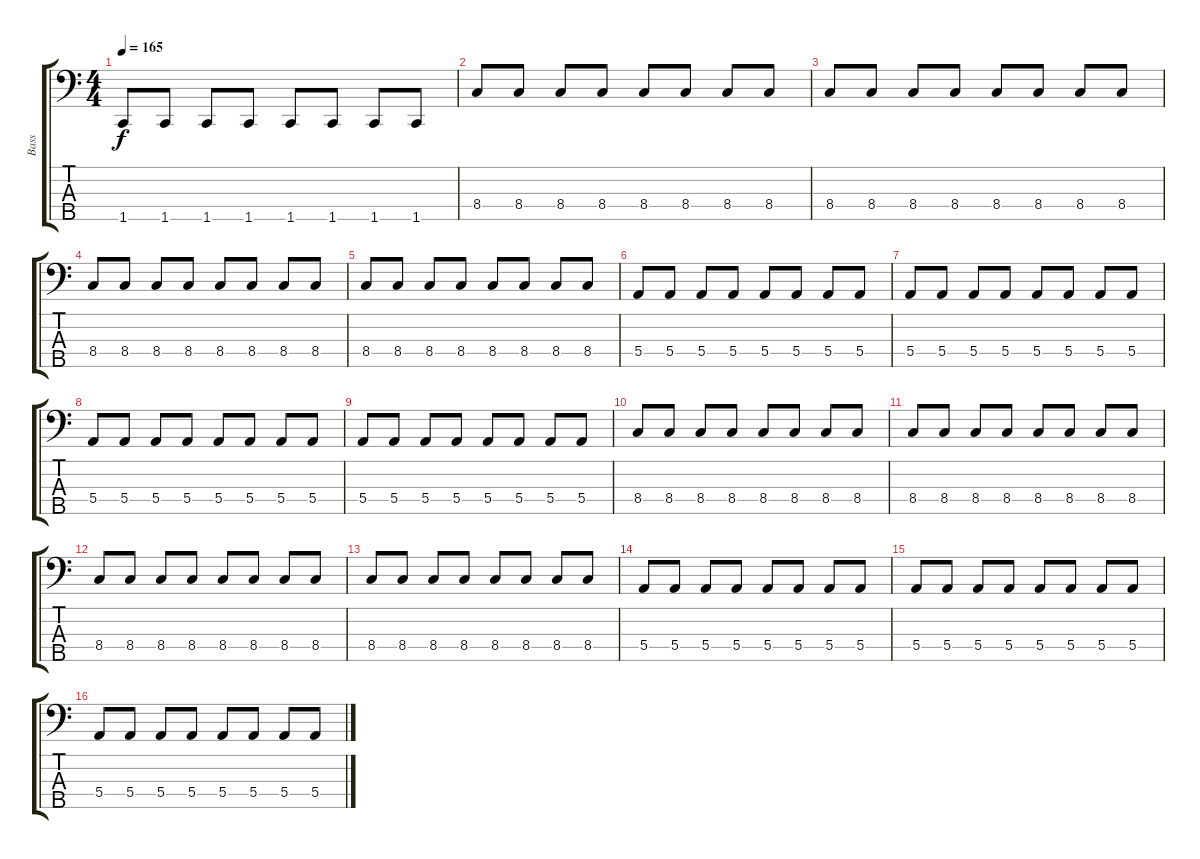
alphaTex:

\track ("Bass" "Bass") {instrument electricbassfinger}
\staff {score tabs}
\tuning (G2 D2 A1 E1 B0) {hide}
\ts (4 4)
\tempo 165
\clef f4
\ks c
1.5.8{dy f} 1.5.8 1.5.8 1.5.8 1.5.8 1.5.8 1.5.8 1.5.8 |
8.4.8 8.4.8 8.4.8 8.4.8 8.4.8 8.4.8 8.4.8 8.4.8 |
8.4.8 8.4.8 8.4.8 8.4.8 8.4.8 8.4.8 8.4.8 8.4.8 |
8.4.8 8.4.8 8.4.8 8.4.8 8.4.8 8.4.8 8.4.8 8.4.8 |
8.4.8 8.4.8 8.4.8 8.4.8 8.4.8 8.4.8 8.4.8 8.4.8 |
5.4.8 5.4.8 5.4.8 5.4.8 5.4.8 5.4.8 5.4.8 5.4.8 |
5.4.8 5.4.8 5.4.8 5.4.8 5.4.8 5.4.8 5.4.8 5.4.8 |
5.4.8 5.4.8 5.4.8 5.4.8 5.4.8 5.4.8 5.4.8 5.4.8 |
5.4.8 5.4.8 5.4.8 5.4.8 5.4.8 5.4.8 5.4.8 5.4.8 |
8.4.8 8.4.8 8.4.8 8.4.8 8.4.8 8.4.8 8.4.8 8.4.8 |
8.4.8 8.4.8 8.4.8 8.4.8 8.4.8 8.4.8 8.4.8 8.4.8 |
8.4.8 8.4.8 8.4.8 8.4.8 8.4.8 8.4.8 8.4.8 8.4.8 |
8.4.8 8.4.8 8.4.8 8.4.8 8.4.8 8.4.8 8.4.8 8.4.8 |
5.4.8 5.4.8 5.4.8 5.4.8 5.4.8 5.4.8 5.4.8 5.4.8 |
5.4.8 5.4.8 5.4.8 5.4.8 5.4.8 5.4.8 5.4.8 5.4.8 |
5.4.8 5.4.8 5.4.8 5.4.8 5.4.8 5.4.8 5.4.8 5.4.8
